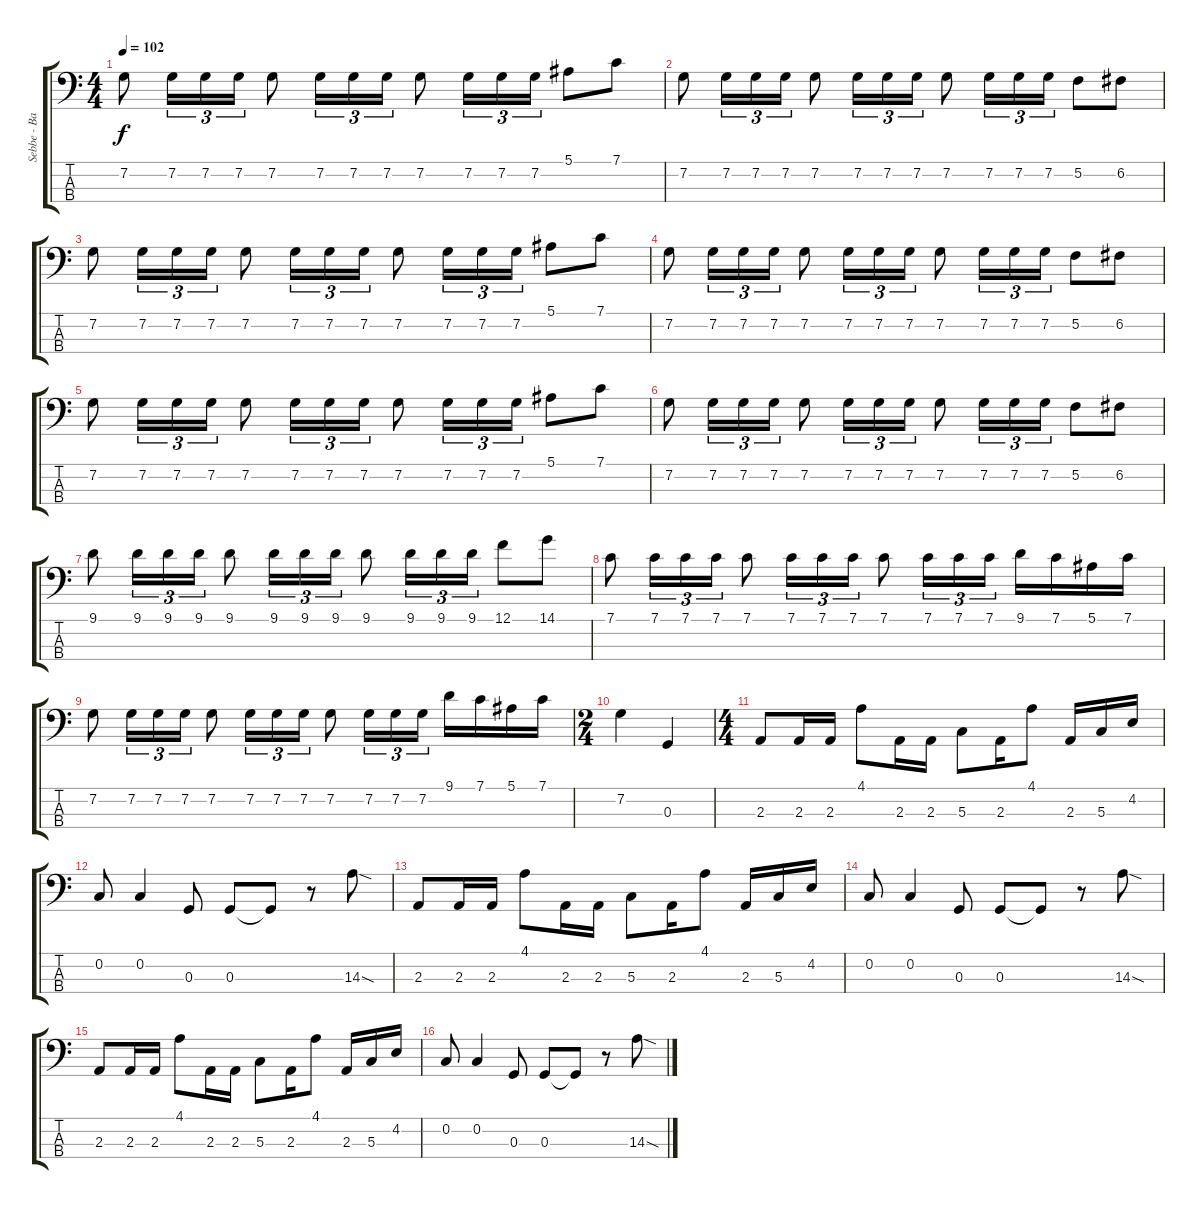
\track ("Sebbe - Bass" "Sebbe - Ba") {instrument electricbassfinger}
\staff {score tabs}
\tuning (F2 C2 G1 D1) {hide}
\ts (4 4)
\tempo 102
\clef f4
\ks c
7.2.8{dy f} 7.2.16{tu (3 2)} 7.2.16{tu (3 2)} 7.2.16{tu (3 2)} 7.2.8 7.2.16{tu (3 2)} 7.2.16{tu (3 2)} 7.2.16{tu (3 2)} 7.2.8 7.2.16{tu (3 2)} 7.2.16{tu (3 2)} 7.2.16{tu (3 2)} 5.1.8 7.1.8 |
7.2.8 7.2.16{tu (3 2)} 7.2.16{tu (3 2)} 7.2.16{tu (3 2)} 7.2.8 7.2.16{tu (3 2)} 7.2.16{tu (3 2)} 7.2.16{tu (3 2)} 7.2.8 7.2.16{tu (3 2)} 7.2.16{tu (3 2)} 7.2.16{tu (3 2)} 5.2.8 6.2.8 |
7.2.8 7.2.16{tu (3 2)} 7.2.16{tu (3 2)} 7.2.16{tu (3 2)} 7.2.8 7.2.16{tu (3 2)} 7.2.16{tu (3 2)} 7.2.16{tu (3 2)} 7.2.8 7.2.16{tu (3 2)} 7.2.16{tu (3 2)} 7.2.16{tu (3 2)} 5.1.8 7.1.8 |
7.2.8 7.2.16{tu (3 2)} 7.2.16{tu (3 2)} 7.2.16{tu (3 2)} 7.2.8 7.2.16{tu (3 2)} 7.2.16{tu (3 2)} 7.2.16{tu (3 2)} 7.2.8 7.2.16{tu (3 2)} 7.2.16{tu (3 2)} 7.2.16{tu (3 2)} 5.2.8 6.2.8 |
7.2.8 7.2.16{tu (3 2)} 7.2.16{tu (3 2)} 7.2.16{tu (3 2)} 7.2.8 7.2.16{tu (3 2)} 7.2.16{tu (3 2)} 7.2.16{tu (3 2)} 7.2.8 7.2.16{tu (3 2)} 7.2.16{tu (3 2)} 7.2.16{tu (3 2)} 5.1.8 7.1.8 |
7.2.8 7.2.16{tu (3 2)} 7.2.16{tu (3 2)} 7.2.16{tu (3 2)} 7.2.8 7.2.16{tu (3 2)} 7.2.16{tu (3 2)} 7.2.16{tu (3 2)} 7.2.8 7.2.16{tu (3 2)} 7.2.16{tu (3 2)} 7.2.16{tu (3 2)} 5.2.8 6.2.8 |
9.1.8 9.1.16{tu (3 2)} 9.1.16{tu (3 2)} 9.1.16{tu (3 2)} 9.1.8 9.1.16{tu (3 2)} 9.1.16{tu (3 2)} 9.1.16{tu (3 2)} 9.1.8 9.1.16{tu (3 2)} 9.1.16{tu (3 2)} 9.1.16{tu (3 2)} 12.1.8 14.1.8 |
7.1.8 7.1.16{tu (3 2)} 7.1.16{tu (3 2)} 7.1.16{tu (3 2)} 7.1.8 7.1.16{tu (3 2)} 7.1.16{tu (3 2)} 7.1.16{tu (3 2)} 7.1.8 7.1.16{tu (3 2)} 7.1.16{tu (3 2)} 7.1.16{tu (3 2)} 9.1.16 7.1.16 5.1.16 7.1.16 |
7.2.8 7.2.16{tu (3 2)} 7.2.16{tu (3 2)} 7.2.16{tu (3 2)} 7.2.8 7.2.16{tu (3 2)} 7.2.16{tu (3 2)} 7.2.16{tu (3 2)} 7.2.8 7.2.16{tu (3 2)} 7.2.16{tu (3 2)} 7.2.16{tu (3 2)} 9.1.16 7.1.16 5.1.16 7.1.16 |
\ts (2 4)
7.2.4 0.3.4 |
\ts (4 4)
2.3.8 2.3.16 2.3.16 4.1.8 2.3.16 2.3.16 5.3.8 2.3.16 4.1.8 2.3.16 5.3.16 4.2.16 |
0.2.8 0.2.4 0.3.8 0.3.8 0.3{t}.8 r.8 14.3{sod}.8 |
2.3.8 2.3.16 2.3.16 4.1.8 2.3.16 2.3.16 5.3.8 2.3.16 4.1.8 2.3.16 5.3.16 4.2.16 |
0.2.8 0.2.4 0.3.8 0.3.8 0.3{t}.8 r.8 14.3{sod}.8 |
2.3.8 2.3.16 2.3.16 4.1.8 2.3.16 2.3.16 5.3.8 2.3.16 4.1.8 2.3.16 5.3.16 4.2.16 |
0.2.8 0.2.4 0.3.8 0.3.8 0.3{t}.8 r.8 14.3{sod}.8
